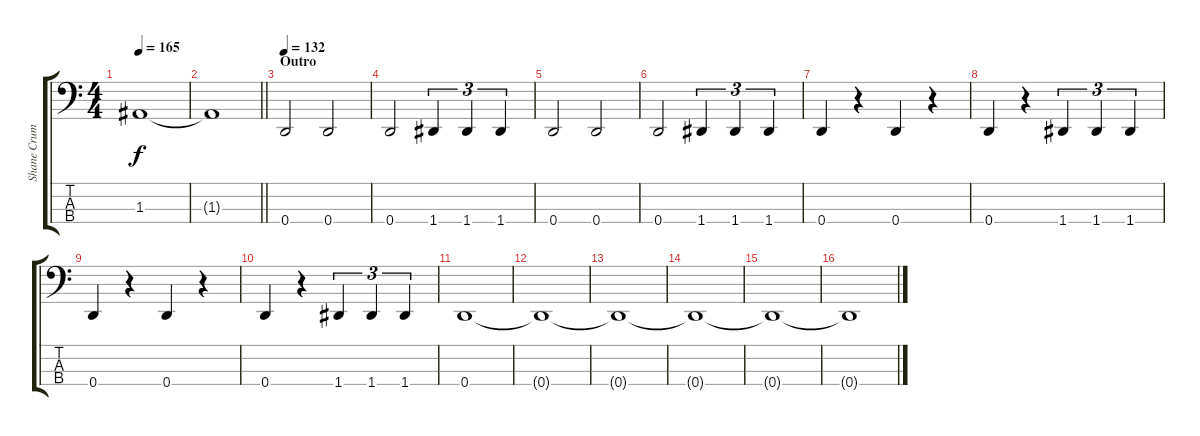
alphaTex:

\track ("Shane Crump - Bass" "Shane Crum") {instrument electricbasspick}
\staff {score tabs}
\tuning (G2 D2 A1 D1) {hide}
\ts (4 4)
\tempo 165
\clef f4
\ks c
1.3{t}.1{dy f} |
\barLineRight lightlight
1.3{t}.1 |
\section ("" "Outro")
\tempo 132
0.4.2 0.4.2 |
0.4.2 1.4.4{tu (3 2)} 1.4.4{tu (3 2)} 1.4.4{tu (3 2)} |
0.4.2 0.4.2 |
0.4.2 1.4.4{tu (3 2)} 1.4.4{tu (3 2)} 1.4.4{tu (3 2)} |
0.4.4 r.4 0.4.4 r.4 |
0.4.4 r.4 1.4.4{tu (3 2)} 1.4.4{tu (3 2)} 1.4.4{tu (3 2)} |
0.4.4 r.4 0.4.4 r.4 |
0.4.4 r.4 1.4.4{tu (3 2)} 1.4.4{tu (3 2)} 1.4.4{tu (3 2)} |
0.4.1 |
0.4{t}.1{volume 6} |
0.4{t}.1 |
0.4{t}.1 |
0.4{t}.1 |
0.4{t}.1
